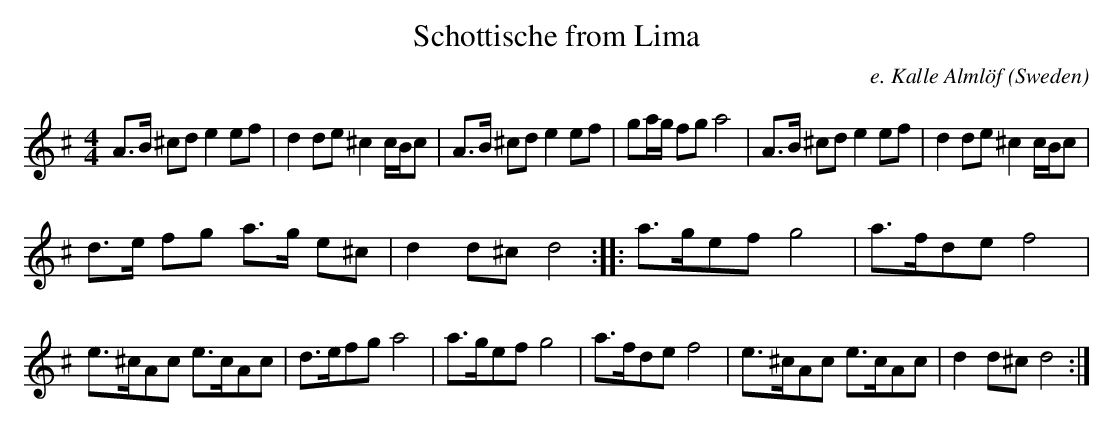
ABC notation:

X:1
T:Schottische from Lima
C:e. Kalle Almlöf
M:4/4
O:Sweden
K:D dorian ^c
A>B ^cd e2 ef|d2 de ^c2 c/B/c|\
A>B ^cd e2 ef|ga/g/ fg a4 | \
A>B ^cd e2 ef|d2 de ^c2 c/B/c|
d>e fg a>g e^c|d2 d^c d4::\
a>gef g4|a>fde f4|
e>^cAc e>cAc |d>efg a4|\
a>gef g4|a>fde f4|\
e>^cAc e>cAc | d2d^c d4:|
